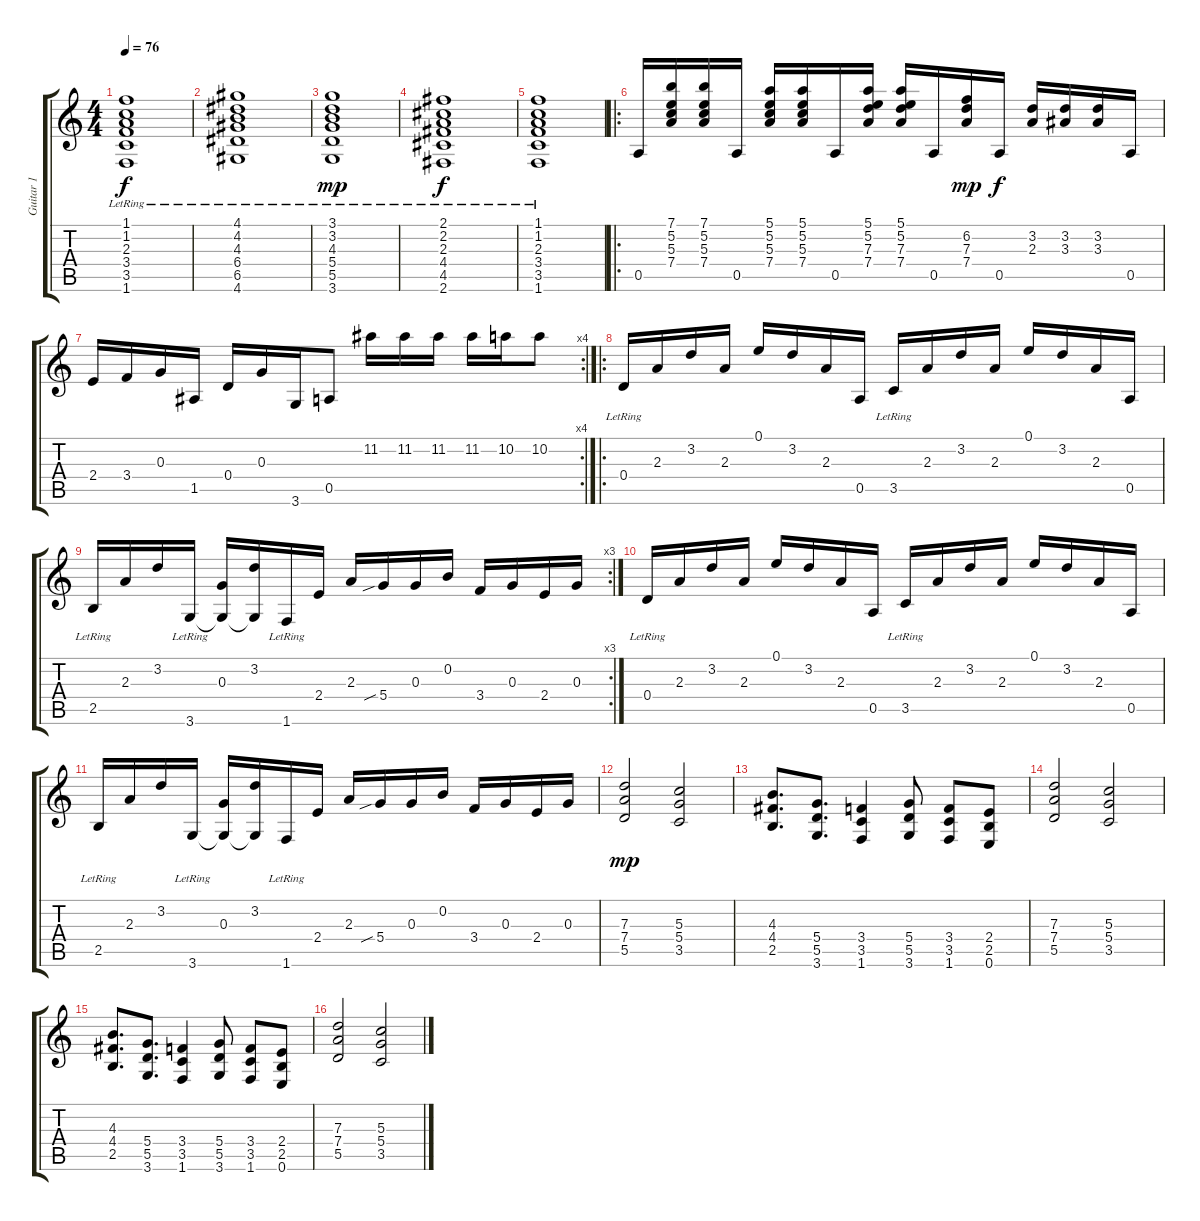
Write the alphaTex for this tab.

\track ("Guitar 1" "Guitar 1") {instrument acousticguitarnylon}
\staff {score tabs}
\tuning (E4 B3 G3 D3 A2 E2) {hide}
\ts (4 4)
\tempo 76
\clef g2
\ks c
(1.1{lr} 1.2{lr} 2.3{lr} 3.4 3.5 1.6).1{dy f} |
(4.1{lr} 4.2{lr} 4.3{lr} 6.4 6.5 4.6).1 |
(3.1{lr} 3.2{lr} 4.3 5.4 5.5 3.6).1{dy mp} |
(2.1{lr} 2.2{lr} 2.3{lr} 4.4 4.5 2.6).1{dy f} |
(1.1{lr} 1.2{lr} 2.3{lr} 3.4 3.5 1.6).1 |
\ro
0.5.16 (7.1 5.2 5.3 7.4).16 (7.1 5.2 5.3 7.4).16 0.5.16 (5.1 5.2 5.3 7.4).16 (5.1 5.2 5.3 7.4).16 0.5.16 (5.1 5.2 7.3 7.4).16 (5.1 5.2 7.3 7.4).16 0.5.16 (6.2 7.3 7.4).16{dy mp} 0.5.16{dy f} (3.2 2.3).16 (3.2 3.3).16 (3.2 3.3).16 0.5.16 |
\rc 4
2.4.16 3.4.16 0.3.16 1.5.16 0.4.16 0.3.16 3.6.16 0.5.8 11.2.16 11.2.16 11.2.16 11.2.16 10.2.16 10.2.8 |
\ro
0.4{lr}.16{volume 16 instrument acousticguitarnylon} 2.3.16 3.2.16 2.3.16 0.1.16 3.2.16 2.3.16 0.5.16 3.5{lr}.16 2.3.16 3.2.16 2.3.16 0.1.16 3.2.16 2.3.16 0.5.16 |
\rc 3
2.5{lr}.16 2.3.16 3.2.16 3.6{lr}.16 (0.3 3.6{t}).16 (3.2 3.6{t}).16 1.6{lr}.16 2.4.16 2.3.16 5.4{sib}.16 0.3.16 0.2.16 3.4.16 0.3.16 2.4.16 0.3.16 |
0.4{lr}.16 2.3.16 3.2.16 2.3.16 0.1.16 3.2.16 2.3.16 0.5.16 3.5{lr}.16 2.3.16 3.2.16 2.3.16 0.1.16 3.2.16 2.3.16 0.5.16 |
2.5{lr}.16 2.3.16 3.2.16 3.6{lr}.16 (0.3 3.6{t}).16 (3.2 3.6{t}).16 1.6{lr}.16 2.4.16 2.3.16 5.4{sib}.16 0.3.16 0.2.16 3.4.16 0.3.16 2.4.16 0.3.16 |
(7.3 7.4 5.5).2{dy mp volume 14 instrument distortionguitar} (5.3 5.4 3.5).2 |
(4.3 4.4 2.5).8{d} (5.4 5.5 3.6).8{d} (3.4 3.5 1.6).4 (5.4 5.5 3.6).8 (3.4 3.5 1.6).8 (2.4 2.5 0.6).8 |
(7.3 7.4 5.5).2 (5.3 5.4 3.5).2 |
(4.3 4.4 2.5).8{d} (5.4 5.5 3.6).8{d} (3.4 3.5 1.6).4 (5.4 5.5 3.6).8 (3.4 3.5 1.6).8 (2.4 2.5 0.6).8 |
(7.3 7.4 5.5).2 (5.3 5.4 3.5).2
